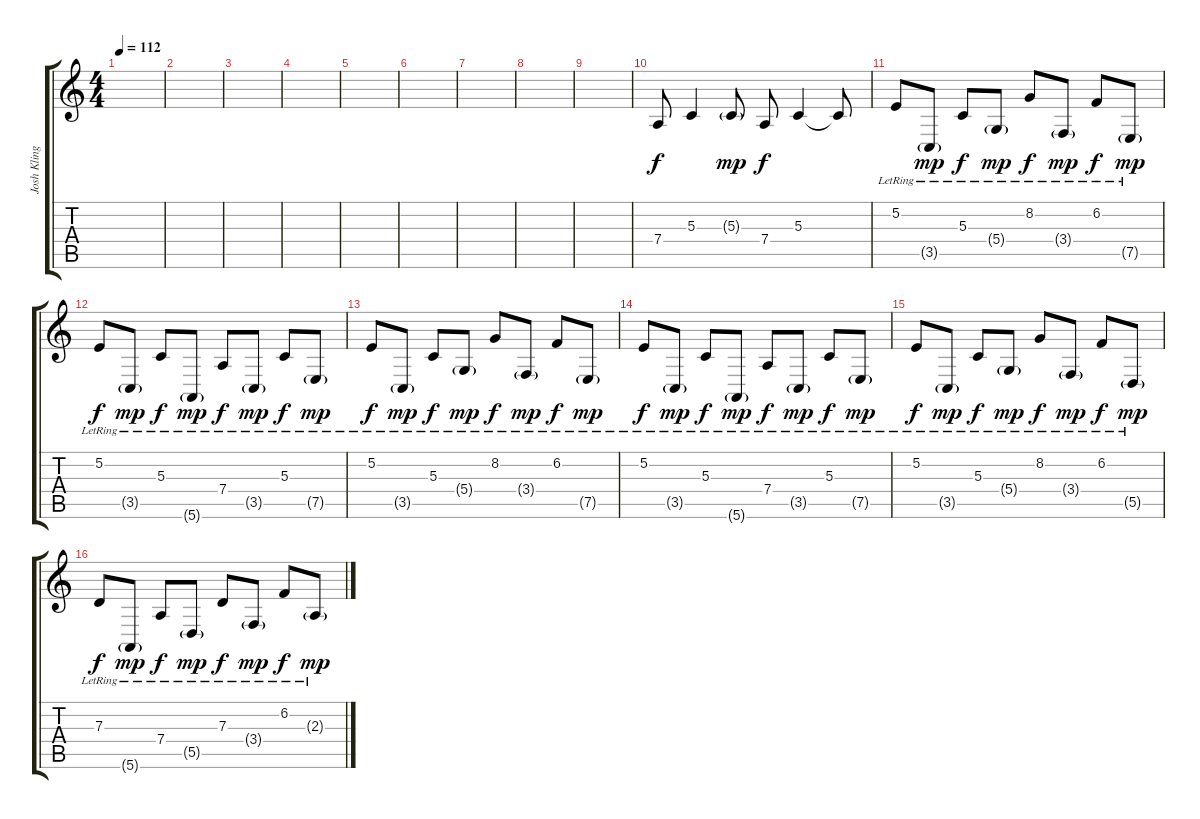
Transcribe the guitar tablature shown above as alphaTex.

\track ("Josh Klinghoffer " "Josh Kling") {instrument acousticgrandpiano}
\staff {score tabs}
\tuning (E4 B3 G3 D3 A2 E2) {hide}
\ts (4 4)
\tempo 112
\clef g2
\ks c
|
|
|
|
|
|
|
|
|
7.4.8{volume 16 instrument acousticgrandpiano} 5.3.4 5.3{g}.8{dy mp} 7.4.8{dy f} 5.3.4 5.3{t}.8 |
5.2{lr}.8 3.5{g lr}.8{dy mp} 5.3{lr}.8{dy f} 5.4{g lr}.8{dy mp} 8.2{lr}.8{dy f} 3.4{g lr}.8{dy mp} 6.2{lr}.8{dy f} 7.5{g lr}.8{dy mp} |
5.2{lr}.8{dy f} 3.5{g lr}.8{dy mp} 5.3{lr}.8{dy f} 5.6{g lr}.8{dy mp} 7.4{lr}.8{dy f} 3.5{g lr}.8{dy mp} 5.3{lr}.8{dy f} 7.5{g lr}.8{dy mp} |
5.2{lr}.8{dy f} 3.5{g lr}.8{dy mp} 5.3{lr}.8{dy f} 5.4{g lr}.8{dy mp} 8.2{lr}.8{dy f} 3.4{g lr}.8{dy mp} 6.2{lr}.8{dy f} 7.5{g lr}.8{dy mp} |
5.2{lr}.8{dy f} 3.5{g lr}.8{dy mp} 5.3{lr}.8{dy f} 5.6{g lr}.8{dy mp} 7.4{lr}.8{dy f} 3.5{g lr}.8{dy mp} 5.3{lr}.8{dy f} 7.5{g lr}.8{dy mp} |
5.2{lr}.8{dy f} 3.5{g lr}.8{dy mp} 5.3{lr}.8{dy f} 5.4{g lr}.8{dy mp} 8.2{lr}.8{dy f} 3.4{g lr}.8{dy mp} 6.2{lr}.8{dy f} 5.5{g lr}.8{dy mp} |
7.3{lr}.8{dy f} 5.6{g lr}.8{dy mp} 7.4{lr}.8{dy f} 5.5{g lr}.8{dy mp} 7.3{lr}.8{dy f} 3.4{g lr}.8{dy mp} 6.2{lr}.8{dy f} 2.3{g lr}.8{dy mp}
